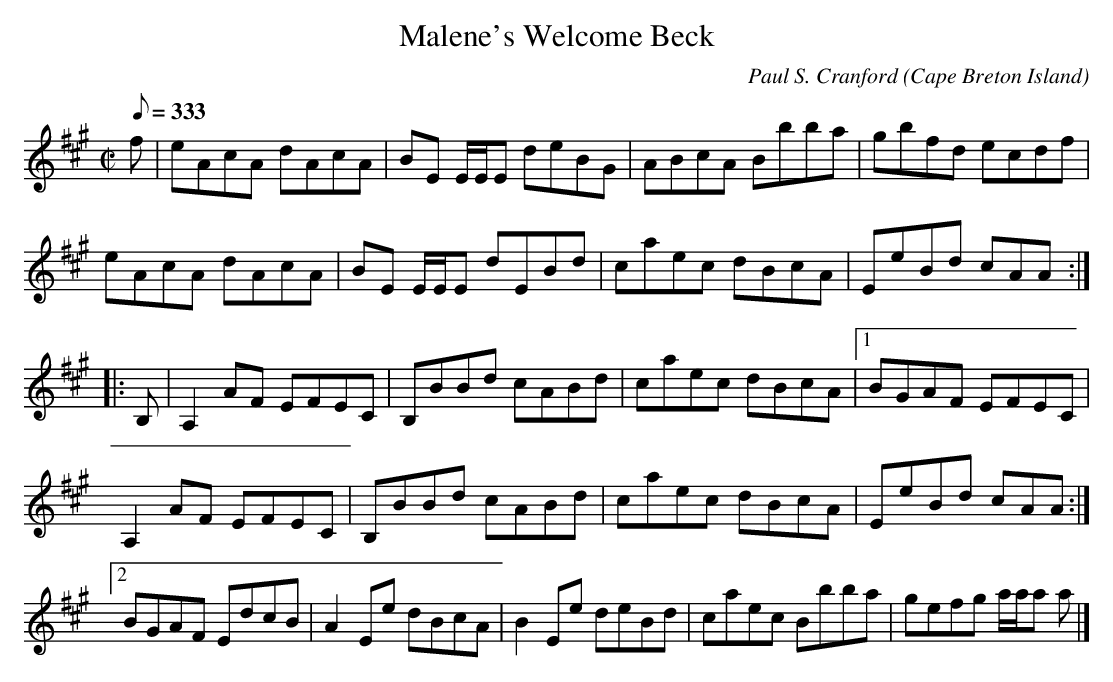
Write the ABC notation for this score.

X:1
T:Malene's Welcome Beck
C:Paul S. Cranford
O:Cape Breton Island
L:1/8
Q:333
M:C|
K:A
f|eAcA dAcA|BE E/E/E dE'BG|ABcA Bbba|gbfd ecdf|
eAcA dAcA|BE E/E/E dEBd|caec dBcA|EeBd cAA:|
|:B,|A,2 AF EFEC|B,BBd cABd|caec dBcA|1BGAF EFEC|
A,2 AF EFEC|B,BBd cABd|caec dBcA|EeBd cAA:|
[2BGAF EdcB|A2 Ee dBcA|B2Ee deBd|caec Bbba|gefg a/a/a a|]
